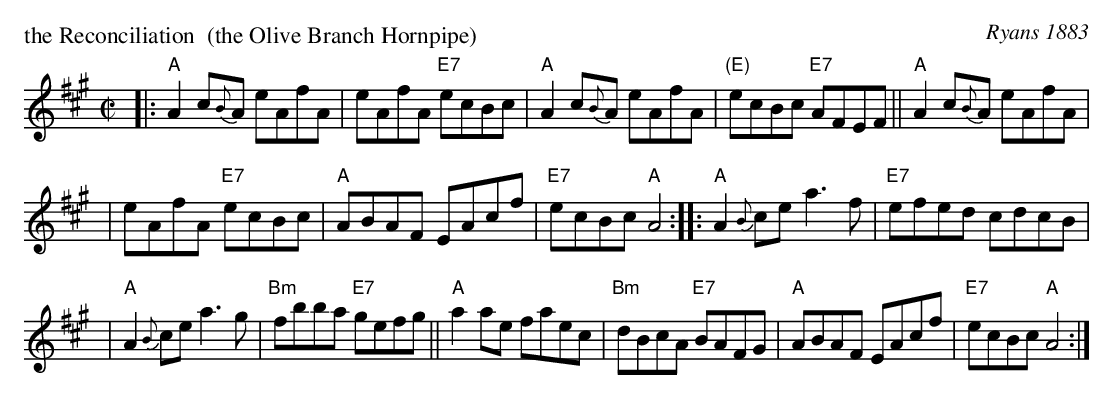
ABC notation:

X:1
P: the Reconciliation  (the Olive Branch Hornpipe)
O: Ryans 1883
M: C|
L: 1/8
K: A
|: "A"A2 c{B}A eAfA | eAfA "E7"ecBc | "A"A2 c{B}A eAfA | "(E)"ecBc "E7"AFEF || "A"A2 c{B}A eAfA |
| eAfA "E7"ecBc | "A"ABAF EAcf | "E7"ecBc "A"A4 :: "A"A2{B}ce a3f | "E7"efed cdcB |
| "A"A2{B}ce a3g | "Bm"fbba "E7"gefg || "A"a2ae faec | "Bm"dBcA "E7"BAFG | "A"ABAF EAcf | "E7"ecBc "A"A4 :|
